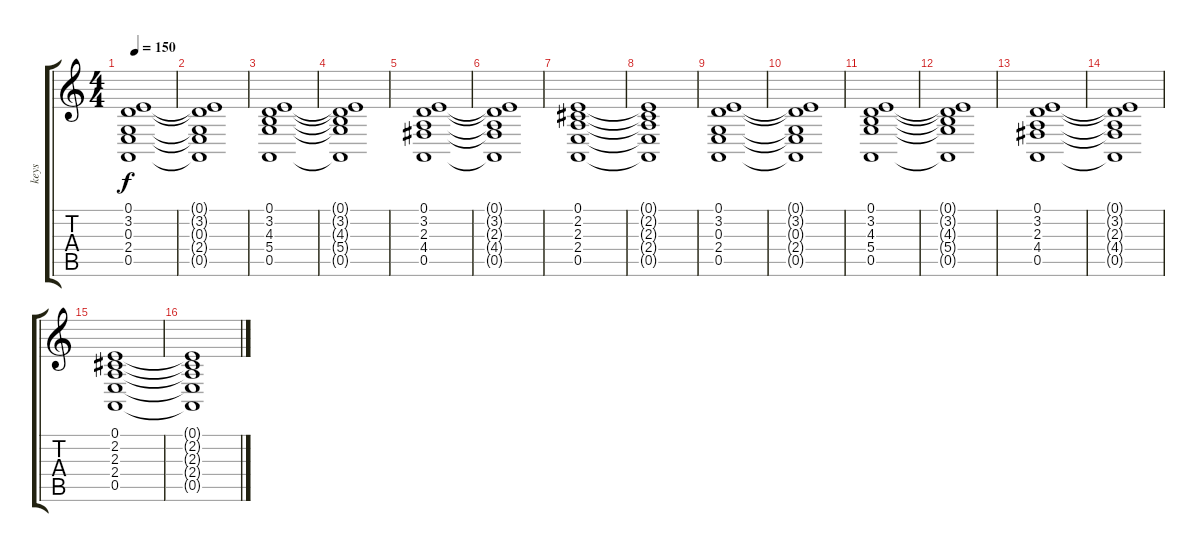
\track ("keys" "keys") {instrument stringensemble1}
\staff {score tabs}
\tuning (E4 B3 G3 D3 A2 E2) {hide}
\ts (4 4)
\tempo 150
\clef g2
\ks c
(0.1 3.2 0.3 2.4 0.5).1{dy f} |
(0.1{t} 3.2{t} 0.3{t} 2.4{t} 0.5{t}).1 |
(0.1 3.2 4.3 5.4 0.5).1 |
(0.1{t} 3.2{t} 4.3{t} 5.4{t} 0.5{t}).1 |
(0.1 3.2 2.3 4.4 0.5).1 |
(0.1{t} 3.2{t} 2.3{t} 4.4{t} 0.5{t}).1 |
(0.1 2.2 2.3 2.4 0.5).1 |
(0.1{t} 2.2{t} 2.3{t} 2.4{t} 0.5{t}).1 |
(0.1 3.2 0.3 2.4 0.5).1 |
(0.1{t} 3.2{t} 0.3{t} 2.4{t} 0.5{t}).1 |
(0.1 3.2 4.3 5.4 0.5).1 |
(0.1{t} 3.2{t} 4.3{t} 5.4{t} 0.5{t}).1 |
(0.1 3.2 2.3 4.4 0.5).1 |
(0.1{t} 3.2{t} 2.3{t} 4.4{t} 0.5{t}).1 |
(0.1 2.2 2.3 2.4 0.5).1 |
(0.1{t} 2.2{t} 2.3{t} 2.4{t} 0.5{t}).1
